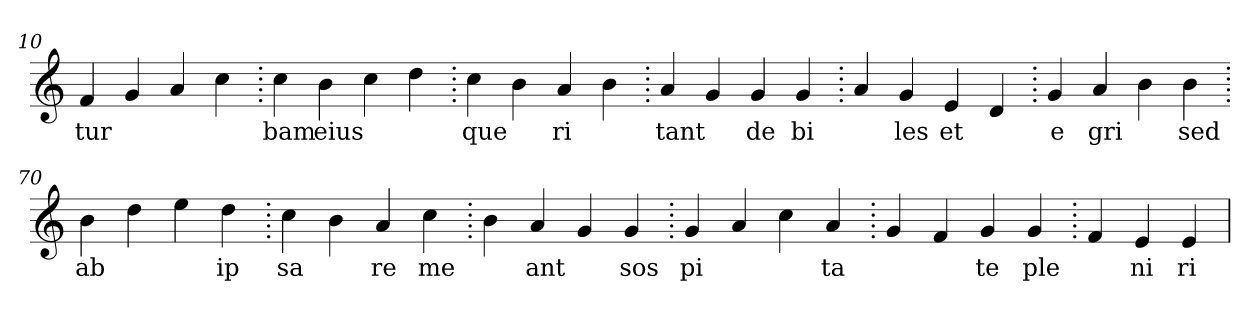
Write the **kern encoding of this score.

**kern	**text
*part1	*part1
*staff1	*staff1
*clefG2	*
=10.	=10.
4f	tur
4g	.
4a	.
4cc	.
=20.	=20.
4cc	bam
4b	eius
4cc	.
4dd	.
=30.	=30.
4cc	que
4b	.
4a	ri
4b	.
=40.	=40.
4a	tant
4g	.
4g	de
4g	bi
=50.	=50.
4a	.
4g	les
4e	et
4d	.
=60.	=60.
4g	e
4a	gri
4b	.
4b	sed
=70.	=70.
4b	ab
4dd	.
4ee	.
4dd	ip
=80.	=80.
4cc	sa
4b	.
4a	re
4cc	me
=90.	=90.
4b	.
4a	ant
4g	.
4g	sos
=100.	=100.
4g	pi
4a	.
4cc	.
4a	ta
=110.	=110.
4g	.
4f	.
4g	te
4g	ple
=120.	=120.
4f	.
4e	ni
4e	ri
=	=
*-	*-
